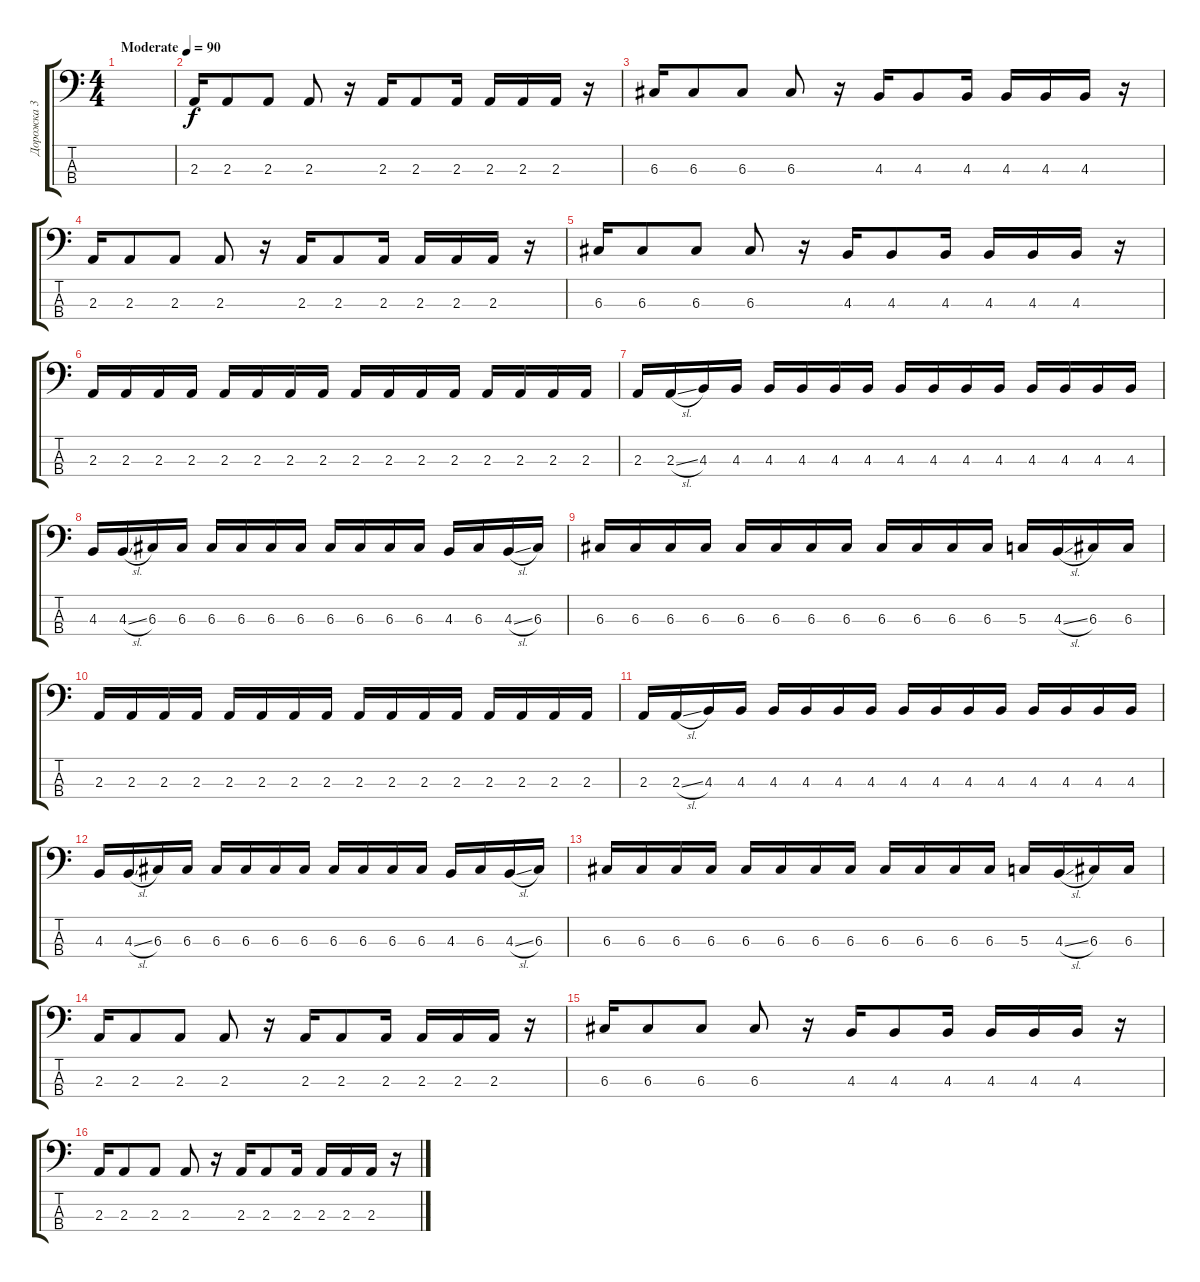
\track ("Дорожка 3" "Дорожка 3") {instrument electricbassfinger}
\staff {score tabs}
\tuning (F2 C2 G1 D1) {hide}
\ts (4 4)
\tempo (90 "Moderate")
\clef f4
\ks c
|
2.3.16 2.3.8 2.3.8 2.3.8 r.16 2.3.16 2.3.8 2.3.16 2.3.16 2.3.16 2.3.16 r.16 |
6.3.16 6.3.8 6.3.8 6.3.8 r.16 4.3.16 4.3.8 4.3.16 4.3.16 4.3.16 4.3.16 r.16 |
2.3.16 2.3.8 2.3.8 2.3.8 r.16 2.3.16 2.3.8 2.3.16 2.3.16 2.3.16 2.3.16 r.16 |
6.3.16 6.3.8 6.3.8 6.3.8 r.16 4.3.16 4.3.8 4.3.16 4.3.16 4.3.16 4.3.16 r.16 |
2.3.16 2.3.16 2.3.16 2.3.16 2.3.16 2.3.16 2.3.16 2.3.16 2.3.16 2.3.16 2.3.16 2.3.16 2.3.16 2.3.16 2.3.16 2.3.16 |
2.3.16 2.3{sl}.16 4.3.16 4.3.16 4.3.16 4.3.16 4.3.16 4.3.16 4.3.16 4.3.16 4.3.16 4.3.16 4.3.16 4.3.16 4.3.16 4.3.16 |
4.3.16 4.3{sl}.16 6.3.16 6.3.16 6.3.16 6.3.16 6.3.16 6.3.16 6.3.16 6.3.16 6.3.16 6.3.16 4.3.16 6.3.16 4.3{sl}.16 6.3.16 |
6.3.16 6.3.16 6.3.16 6.3.16 6.3.16 6.3.16 6.3.16 6.3.16 6.3.16 6.3.16 6.3.16 6.3.16 5.3.16 4.3{sl}.16 6.3.16 6.3.16 |
2.3.16 2.3.16 2.3.16 2.3.16 2.3.16 2.3.16 2.3.16 2.3.16 2.3.16 2.3.16 2.3.16 2.3.16 2.3.16 2.3.16 2.3.16 2.3.16 |
2.3.16 2.3{sl}.16 4.3.16 4.3.16 4.3.16 4.3.16 4.3.16 4.3.16 4.3.16 4.3.16 4.3.16 4.3.16 4.3.16 4.3.16 4.3.16 4.3.16 |
4.3.16 4.3{sl}.16 6.3.16 6.3.16 6.3.16 6.3.16 6.3.16 6.3.16 6.3.16 6.3.16 6.3.16 6.3.16 4.3.16 6.3.16 4.3{sl}.16 6.3.16 |
6.3.16 6.3.16 6.3.16 6.3.16 6.3.16 6.3.16 6.3.16 6.3.16 6.3.16 6.3.16 6.3.16 6.3.16 5.3.16 4.3{sl}.16 6.3.16 6.3.16 |
2.3.16 2.3.8 2.3.8 2.3.8 r.16 2.3.16 2.3.8 2.3.16 2.3.16 2.3.16 2.3.16 r.16 |
6.3.16 6.3.8 6.3.8 6.3.8 r.16 4.3.16 4.3.8 4.3.16 4.3.16 4.3.16 4.3.16 r.16 |
2.3.16 2.3.8 2.3.8 2.3.8 r.16 2.3.16 2.3.8 2.3.16 2.3.16 2.3.16 2.3.16 r.16
